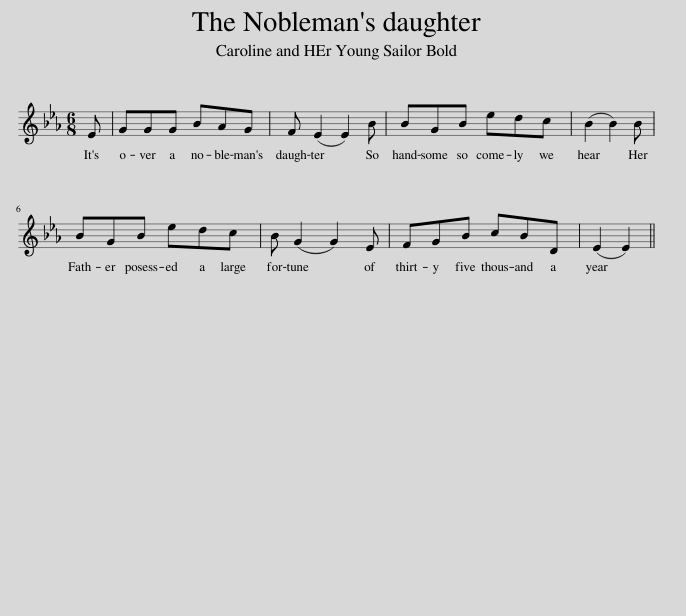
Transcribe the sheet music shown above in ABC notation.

X:1
L:1/8
M:6/8
I:linebreak $
K:Eb
V:1 treble
V:1
 E | GGG BAG | F (E2 E2) B | BGB edc | (B2 B2) B |$ %5
 BGB edc | B (G2 G2) E | FGB cBD | (E2 E2) || %9
